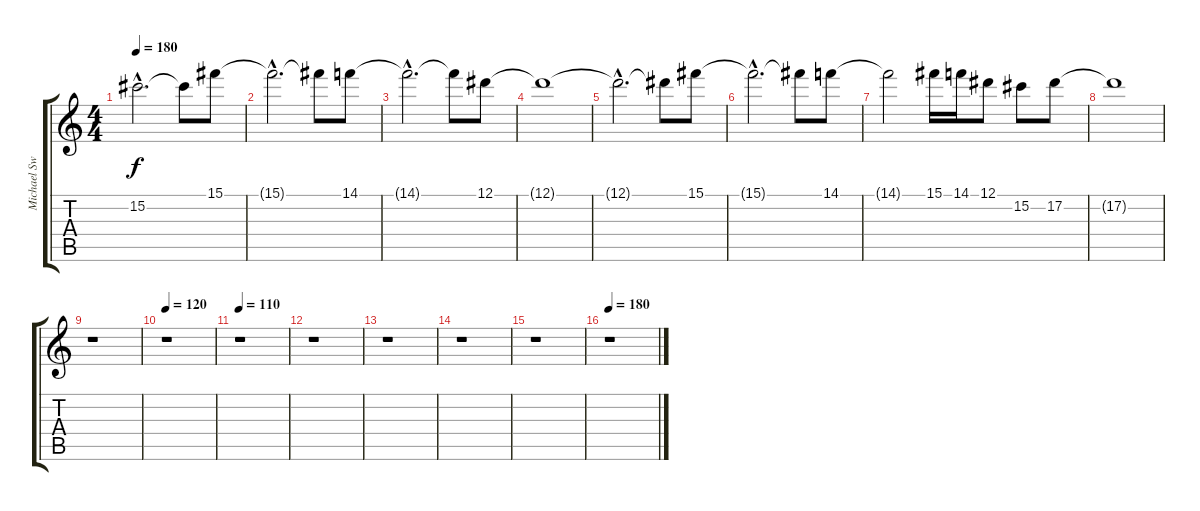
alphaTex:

\track ("Michael Sweet solos" "Michael Sw") {instrument distortionguitar}
\staff {score tabs}
\tuning (Eb4 Bb3 Gb3 Db3 Ab2 Eb2) {hide}
\ts (4 4)
\tempo 180
\clef g2
\ks c
15.2{hac t}.2{d dy f} 15.2{t}.8 15.1.8 |
15.1{hac t}.2{d} 15.1{t}.8 14.1.8 |
14.1{hac t}.2{d} 14.1{t}.8 12.1.8 |
12.1{t}.1 |
12.1{hac t}.2{d} 12.1{t}.8 15.1.8 |
15.1{hac t}.2{d} 15.1{t}.8 14.1.8 |
14.1{t}.2 15.1.16 14.1.16 12.1.8 15.2.8 17.2.8 |
17.2{t}.1 |
r.1 |
\tempo 120
r.1 |
\tempo 110
r.1 |
r.1 |
r.1 |
r.1 |
r.1 |
\tempo 180
r.1
